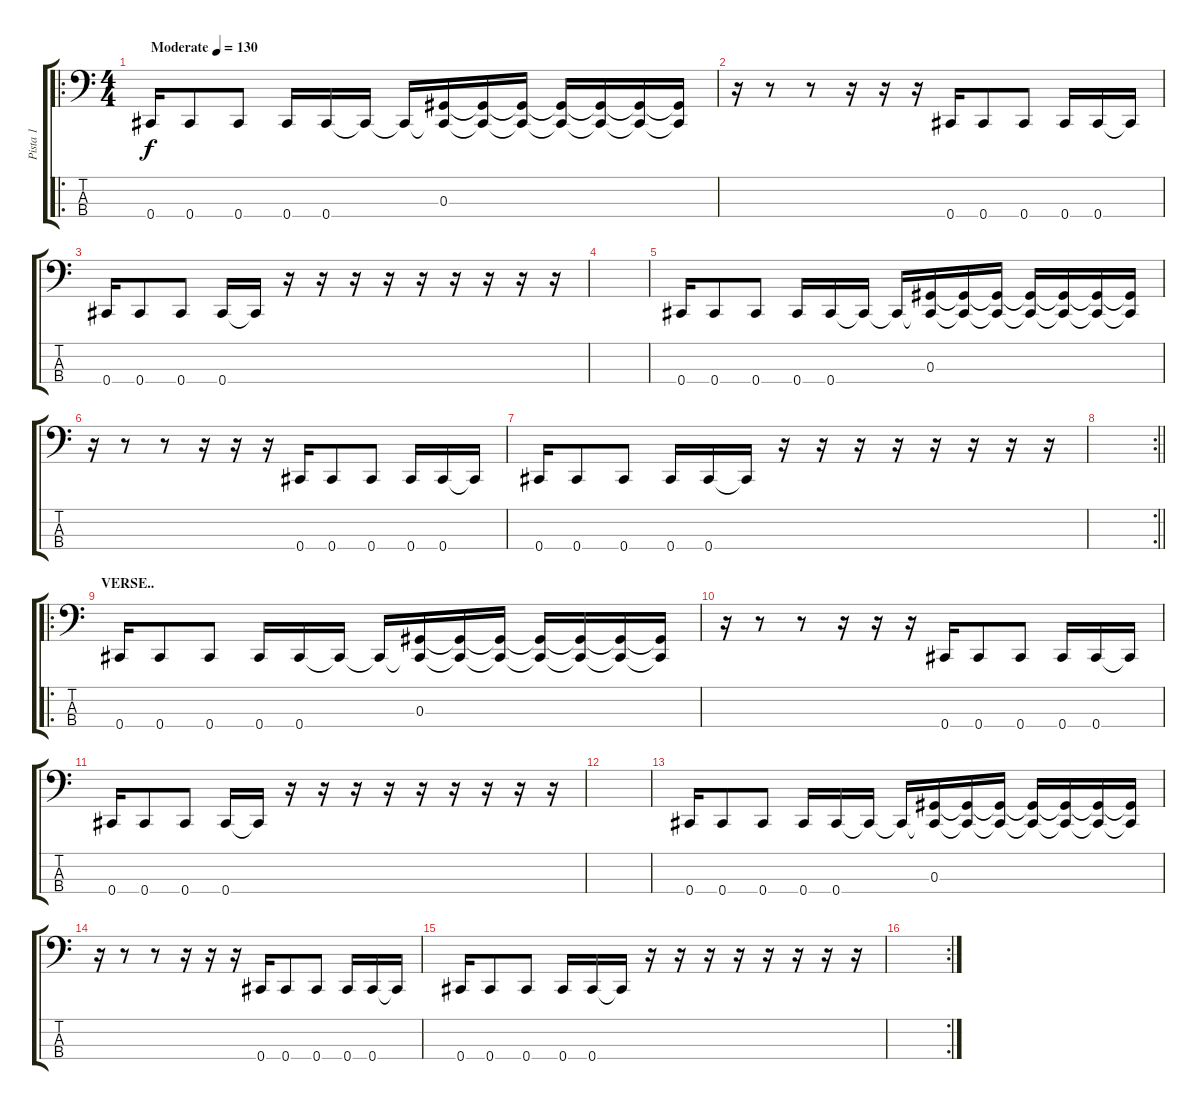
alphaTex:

\track ("Pista 1" "Pista 1") {instrument slapbass1}
\staff {score tabs}
\tuning (Gb2 Db2 Ab1 Db1) {hide}
\ro
\ts (4 4)
\tempo (130 "Moderate")
\clef f4
\ks c
0.4.16{dy f instrument slapbass1} 0.4.8 0.4.8 0.4.16 0.4.16 0.4{t}.16 0.4{t}.16 (0.3 0.4{t}).16 (0.3{t} 0.4{t}).16 (0.3{t} 0.4{t}).16 (0.3{t} 0.4{t}).16 (0.3{t} 0.4{t}).16 (0.3{t} 0.4{t}).16 (0.3{t} 0.4{t}).16 |
r.16 r.8 r.8 r.16 r.16 r.16 0.4.16 0.4.8 0.4.8 0.4.16 0.4.16 0.4{t}.16 |
0.4.16 0.4.8 0.4.8 0.4.16 0.4{t}.16 r.16 r.16 r.16 r.16 r.16 r.16 r.16 r.16 r.16 |
|
0.4.16 0.4.8 0.4.8 0.4.16 0.4.16 0.4{t}.16 0.4{t}.16 (0.3 0.4{t}).16 (0.3{t} 0.4{t}).16 (0.3{t} 0.4{t}).16 (0.3{t} 0.4{t}).16 (0.3{t} 0.4{t}).16 (0.3{t} 0.4{t}).16 (0.3{t} 0.4{t}).16 |
r.16 r.8 r.8 r.16 r.16 r.16 0.4.16 0.4.8 0.4.8 0.4.16 0.4.16 0.4{t}.16 |
0.4.16 0.4.8 0.4.8 0.4.16 0.4.16 0.4{t}.16 r.16 r.16 r.16 r.16 r.16 r.16 r.16 r.16 |
\rc 2
\barLineRight lightlight
|
\ro
\section ("" "VERSE..")
0.4.16 0.4.8 0.4.8 0.4.16 0.4.16 0.4{t}.16 0.4{t}.16 (0.3 0.4{t}).16 (0.3{t} 0.4{t}).16 (0.3{t} 0.4{t}).16 (0.3{t} 0.4{t}).16 (0.3{t} 0.4{t}).16 (0.3{t} 0.4{t}).16 (0.3{t} 0.4{t}).16 |
r.16 r.8 r.8 r.16 r.16 r.16 0.4.16 0.4.8 0.4.8 0.4.16 0.4.16 0.4{t}.16 |
0.4.16 0.4.8 0.4.8 0.4.16 0.4{t}.16 r.16 r.16 r.16 r.16 r.16 r.16 r.16 r.16 r.16 |
|
0.4.16 0.4.8 0.4.8 0.4.16 0.4.16 0.4{t}.16 0.4{t}.16 (0.3 0.4{t}).16 (0.3{t} 0.4{t}).16 (0.3{t} 0.4{t}).16 (0.3{t} 0.4{t}).16 (0.3{t} 0.4{t}).16 (0.3{t} 0.4{t}).16 (0.3{t} 0.4{t}).16 |
r.16 r.8 r.8 r.16 r.16 r.16 0.4.16 0.4.8 0.4.8 0.4.16 0.4.16 0.4{t}.16 |
0.4.16 0.4.8 0.4.8 0.4.16 0.4.16 0.4{t}.16 r.16 r.16 r.16 r.16 r.16 r.16 r.16 r.16 |
\rc 2
